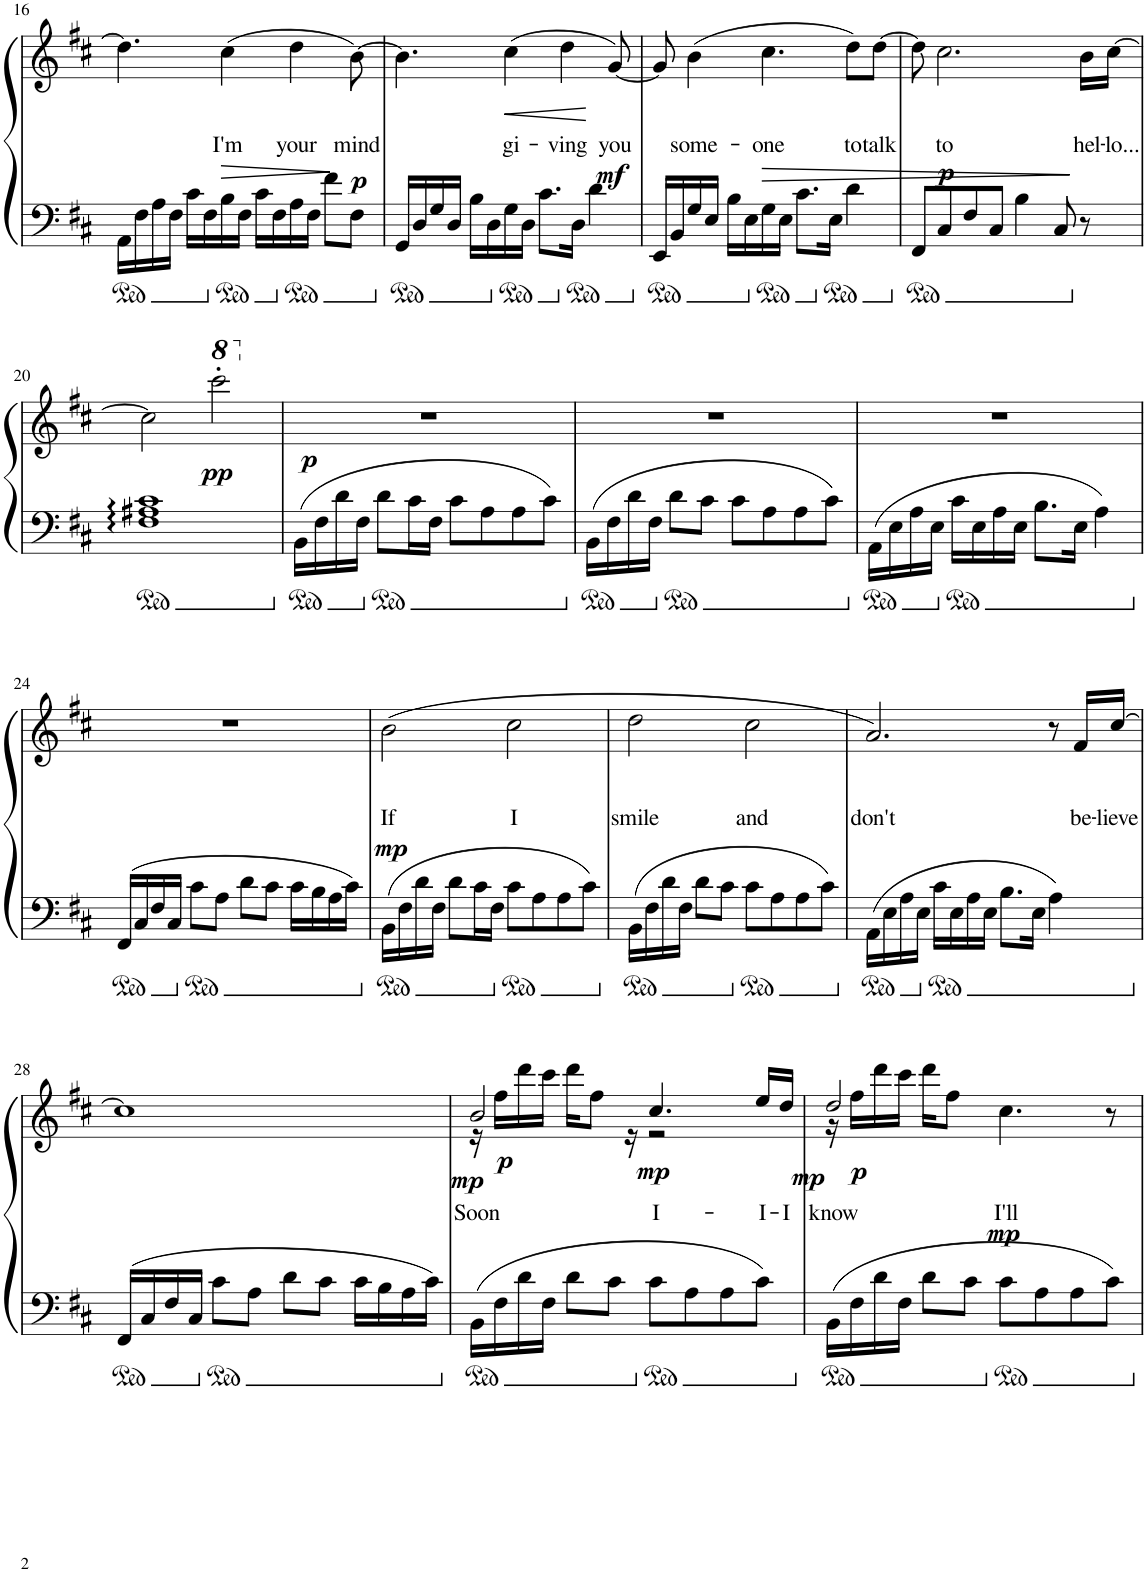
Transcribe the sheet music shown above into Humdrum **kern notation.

**kern	**kern	**text	**dynam
*part1	*part1	*part1	*part1
*staff2	*staff1	*staff1	*staff1/2
*I"Piano	*	*	*
*I'Pno.	*	*	*
!!LO:PB:g=z
*clefF4	*clefG2	*	*
*k[f#c#]	*k[f#c#]	*	*
*M4/4	*M4/4	*	*
=16	=16	=16	=16
16AA\LL	4.dd\]	.	.
16F#\	.	.	.
16A\	.	.	.
16F#\JJ	.	.	.
16c#\LL	.	.	.
16F#\	.	.	.
!	!	!LO:LY:b	!LO:HP:b
16B\	(4cc#\	I'm	>
16F#\JJ	.	.	.
16c#\LL	.	.	.
16F#\	.	.	.
!	!	!LO:LY:b	!
16A\	4dd\	your	.
16F#\JJ	.	.	.
8f#\L	.	.	.
!	!	!LO:LY:b	!LO:DY:b
8F#\J	[8b\)	mind	p
.	.	.	]
=17	=17	=17	=17
16GG/LL	4.b\]	.	.
16D/	.	.	.
16G/	.	.	.
16D/JJ	.	.	.
16B\LL	.	.	.
16D\	.	.	.
!	!	!LO:LY:b	!LO:HP:b
16G\	(4cc#\	gi-	<
16D\JJ	.	.	.
8.c#\L	.	.	.
!	!	!LO:LY:b	!
.	4dd\	-ving	.
16D\Jk	.	.	.
4d\	.	.	.
!	!	!LO:LY:b	!LO:DY:b
.	[8g/)	you	mf
.	.	.	[
=18	=18	=18	=18
16EE/LL	8g/]	.	.
16BB/	.	.	.
!	!	!LO:LY:b	!
16G/	(4b\	some-	.
16E/JJ	.	.	.
16B\LL	.	.	.
16E\	.	.	.
!	!	!LO:LY:b	!LO:HP:b
16G\	4.cc#\	-one	>
16E\JJ	.	.	.
8.c#\L	.	.	.
16E\Jk	.	.	.
!	!	!LO:LY:b	!
4d\	8dd\L)	to	.
!	!	!LO:LY:b	!
.	[8dd\J	talk	.
=19	=19	=19	=19
8FF#/L	8dd\]	.	.
!	!	!LO:LY:b	!LO:DY:b
8C#/	2.cc#\	to	p
8F#/	.	.	.
8C#/J	.	.	.
4B\	.	.	.
8C#/	.	.	.
!	!	!LO:LY:b	!
8r	16b\LL	hel-	]
!	!	!LO:LY:b	!
.	[16cc#\JJ	-lo...	.
!!LO:LB:g=z
=20	=20	=20	=20
1F# 1A#X 1c#	2cc#\]	.	.
*	*8va	*	*
!	!	!	!LO:DY:b
.	2cccc#'\	.	pp
=21	=21	=21	=21
*	*X8va	*	*
*	*^	*	*
16BB\LL	1r	16ryy	.	.
!	!	!	!	!LO:DY:b
16F#\	.	2...ryy	.	p
16d\	.	.	.	.
16F#\JJ	.	.	.	.
8d\L	.	.	.	.
16c#\L	.	.	.	.
16F#\JJ	.	.	.	.
8c#\L	.	.	.	.
8A\	.	.	.	.
8A\	.	.	.	.
8c#\J	.	.	.	.
*	*v	*v	*	*
=22	=22	=22	=22
16BB\LL	1r	.	.
16F#\	.	.	.
16d\	.	.	.
16F#\JJ	.	.	.
8d\L	.	.	.
8c#\J	.	.	.
8c#\L	.	.	.
8A\	.	.	.
8A\	.	.	.
8c#\J	.	.	.
=23	=23	=23	=23
16AA\LL	1r	.	.
16E\	.	.	.
16A\	.	.	.
16E\JJ	.	.	.
16c#\LL	.	.	.
16E\	.	.	.
16A\	.	.	.
16E\JJ	.	.	.
8.B\L	.	.	.
16E\Jk	.	.	.
4A\	.	.	.
!!LO:LB:g=z
=24	=24	=24	=24
16FF#/LL	1r	.	.
16C#/	.	.	.
16F#/	.	.	.
16C#/JJ	.	.	.
8c#\L	.	.	.
8A\J	.	.	.
8d\L	.	.	.
8c#\J	.	.	.
16c#\LL	.	.	.
16B\	.	.	.
16A\	.	.	.
16c#\JJ	.	.	.
=25	=25	=25	=25
!	!	!LO:LY:b	!LO:DY:b
16BB\LL	(2b\	If	mp
16F#\	.	.	.
16d\	.	.	.
16F#\JJ	.	.	.
8d\L	.	.	.
16c#\L	.	.	.
16F#\JJ	.	.	.
!	!	!LO:LY:b	!
8c#\L	2cc#\	I	.
8A\	.	.	.
8A\	.	.	.
8c#\J	.	.	.
=26	=26	=26	=26
!	!	!LO:LY:b	!
16BB\LL	2dd\	smile	.
16F#\	.	.	.
16d\	.	.	.
16F#\JJ	.	.	.
8d\L	.	.	.
8c#\J	.	.	.
!	!	!LO:LY:b	!
8c#\L	2cc#\	and	.
8A\	.	.	.
8A\	.	.	.
8c#\J	.	.	.
=27	=27	=27	=27
!	!	!LO:LY:b	!
16AA\LL	2.a/)	don't	.
16E\	.	.	.
16A\	.	.	.
16E\JJ	.	.	.
16c#\LL	.	.	.
16E\	.	.	.
16A\	.	.	.
16E\JJ	.	.	.
8.B\L	.	.	.
16E\Jk	.	.	.
4A\	8r	.	.
!	!	!LO:LY:b	!
.	16f#/LL	be-	.
!	!	!LO:LY:b	!
.	[16cc#/JJ	-lieve	.
!!LO:LB:g=z
=28	=28	=28	=28
16FF#/LL	1cc#]	.	.
16C#/	.	.	.
16F#/	.	.	.
16C#/JJ	.	.	.
8c#\L	.	.	.
8A\J	.	.	.
8d\L	.	.	.
8c#\J	.	.	.
16c#\LL	.	.	.
16B\	.	.	.
16A\	.	.	.
16c#\JJ	.	.	.
=29	=29	=29	=29
!	!	!LO:LY:b	!LO:DY:b
*	*^	*	*
16BB\LL	2b/	16r	Soon	mp
!	!	!	!	!LO:DY:b
16F#\	.	16ff#\LL	.	p
16d\	.	16ddd\	.	.
16F#\JJ	.	16ccc#\JJ	.	.
8d\L	.	16ddd\KL	.	.
.	.	8ff#\J	.	.
8c#\J	.	.	.	.
.	.	16r	.	.
!	!	!	!LO:LY:b	!LO:DY:b
8c#\L	4.cc#/	2r	I-	mp
8A\	.	.	.	.
8A\	.	.	.	.
!	!	!	!LO:LY:b	!
8c#\J	16ee/LL	.	-I-	.
!	!	!	!LO:LY:b	!
.	16dd/JJ	.	-I	.
=30	=30	=30	=30	=30
!	!	!	!LO:LY:b	!LO:DY:b
16BB\LL	2dd/	16r	know	mp
!	!	!	!	!LO:DY:b
16F#\	.	16ff#\LL	.	p
16d\	.	16ddd\	.	.
16F#\JJ	.	16ccc#\JJ	.	.
8d\L	.	16ddd\KL	.	.
.	.	8ff#\J	.	.
8c#\J	.	.	.	.
.	.	2ryy	.	.
!	!	!	!LO:LY:b	!LO:DY:b
8c#\L	4.cc#\	.	I'll	mp
8A\	.	.	.	.
8A\	.	.	.	.
8c#\J	8r	.	.	.
.	.	16ryy	.	.
*	*v	*v	*	*
=	=	=	=
*-	*-	*-	*-
